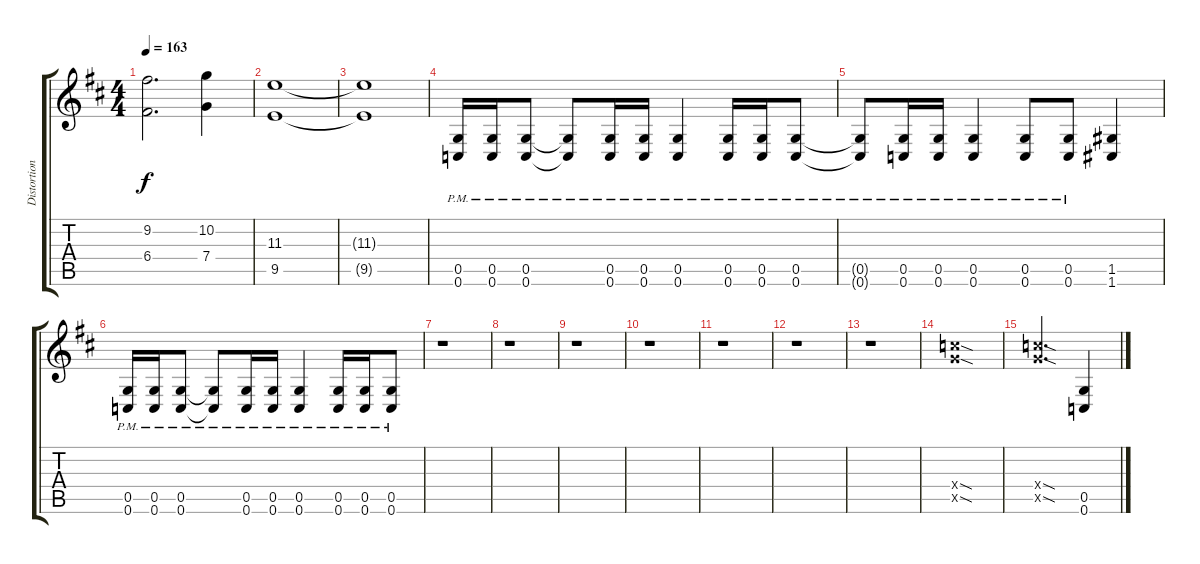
\track ("Distortion 2" "Distortion") {instrument distortionguitar}
\staff {score tabs}
\tuning (D4 A3 F3 C3 G2 C2) {hide}
\ts (4 4)
\tempo 163
\clef g2
\ks d
(9.2 6.4).2{d dy f} (10.2 7.4).4 |
(11.3 9.5).1 |
(11.3{t} 9.5{t}).1 |
(0.5{pm} 0.6{pm}).16 (0.5{pm} 0.6{pm}).16 (0.5{pm} 0.6{pm}).8 (0.5{pm t} 0.6{pm t}).8 (0.5{pm} 0.6{pm}).16 (0.5{pm} 0.6{pm}).16 (0.5{pm} 0.6{pm}).4 (0.5{pm} 0.6{pm}).16 (0.5{pm} 0.6{pm}).16 (0.5{pm} 0.6{pm}).8 |
(0.5{pm t} 0.6{pm t}).8 (0.5{pm} 0.6{pm}).16 (0.5{pm} 0.6{pm}).16 (0.5{pm} 0.6{pm}).4 (0.5{pm} 0.6{pm}).8 (0.5{pm} 0.6{pm}).8 (1.5 1.6).4 |
(0.5{pm} 0.6{pm}).16 (0.5{pm} 0.6{pm}).16 (0.5{pm} 0.6{pm}).8 (0.5{pm t} 0.6{pm t}).8 (0.5{pm} 0.6{pm}).16 (0.5{pm} 0.6{pm}).16 (0.5{pm} 0.6{pm}).4 (0.5{pm} 0.6{pm}).16 (0.5{pm} 0.6{pm}).16 (0.5{pm} 0.6{pm}).8 |
r.1 |
r.1 |
r.1 |
r.1 |
r.1 |
r.1 |
r.1 |
(12.4{sod x} 12.5{sod x}).1 |
(12.4{sod x} 12.5{sod x}).2{d} (0.5 0.6).4
